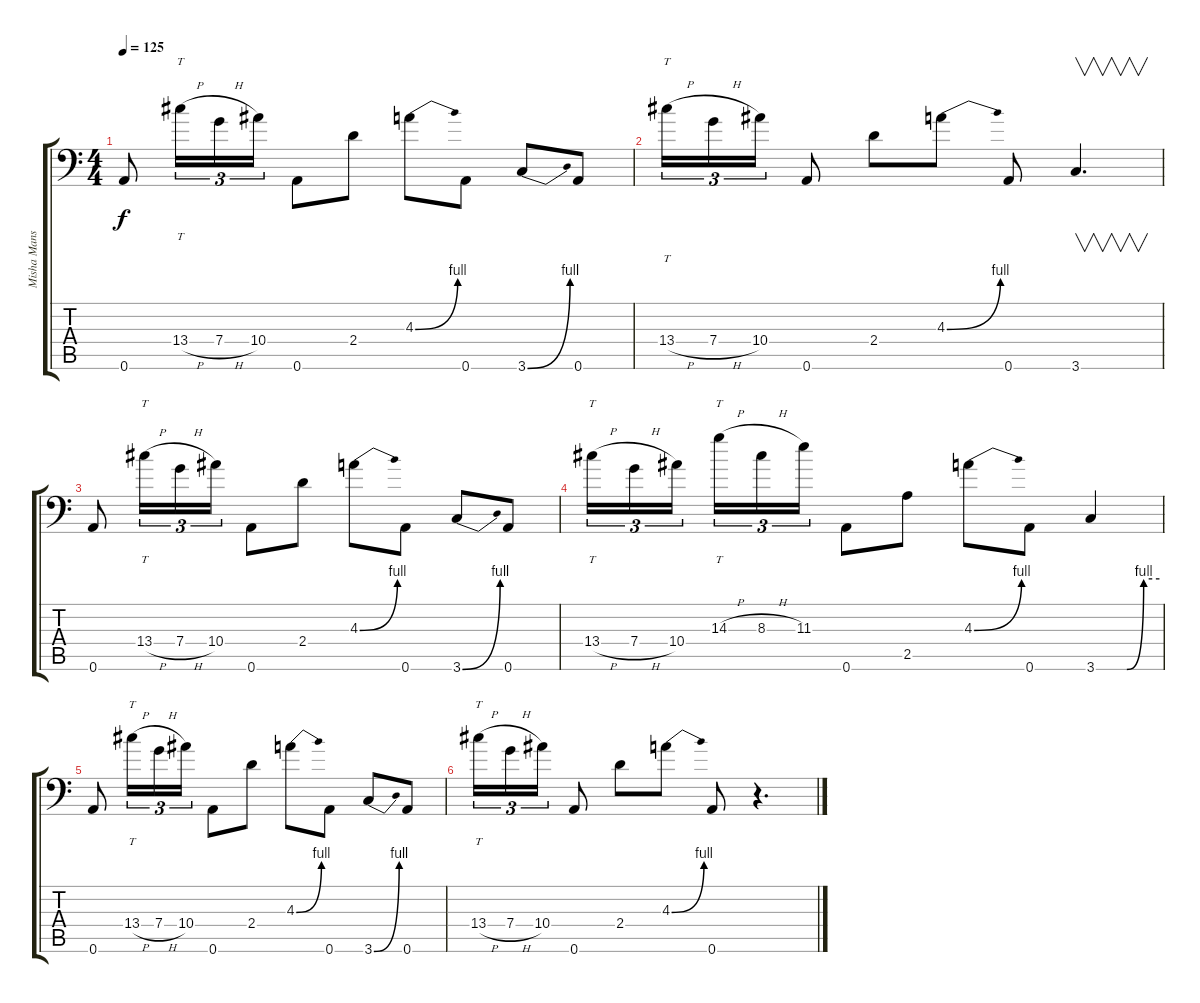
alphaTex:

\track ("Misha Mansoor" "Misha Mans") {instrument distortionguitar}
\staff {score tabs}
\tuning (D4 A3 F3 C3 G2 A1) {hide}
\ts (4 4)
\tempo 125
\clef f4
\ks c
0.6.8{dy f instrument distortionguitar} 13.4{h}.16{tt tu (3 2)} 7.4{h}.16{tu (3 2)} 10.4.16{tu (3 2)} 0.6.8 2.4.8 4.3{be (bend 0 0 60 4)}.8{instrument guitarharmonics} 0.6.8{instrument distortionguitar} 3.6{be (bend 0 0 60 4)}.8{instrument guitarharmonics} 0.6.8{instrument distortionguitar} |
13.4{h}.16{tt tu (3 2)} 7.4{h}.16{tu (3 2)} 10.4.16{tu (3 2)} 0.6.8 2.4.8 4.3{be (bend 0 0 60 4)}.8{instrument guitarharmonics} 0.6.8{instrument distortionguitar} 3.6.4{v d instrument guitarharmonics} |
0.6.8{instrument distortionguitar} 13.4{h}.16{tt tu (3 2)} 7.4{h}.16{tu (3 2)} 10.4.16{tu (3 2)} 0.6.8 2.4.8 4.3{be (bend 0 0 60 4)}.8{instrument guitarharmonics} 0.6.8{instrument distortionguitar} 3.6{be (bend 0 0 60 4)}.8{instrument guitarharmonics} 0.6.8{instrument distortionguitar} |
13.4{h}.16{tt tu (3 2)} 7.4{h}.16{tu (3 2)} 10.4.16{tu (3 2) beam splitsecondary} 14.3{h}.16{tt tu (3 2)} 8.3{h}.16{tu (3 2)} 11.3.16{tu (3 2)} 0.6.8 2.5.8 4.3{be (bend 0 0 60 4)}.8{instrument guitarharmonics} 0.6.8{instrument distortionguitar} 3.6{be (custom 0 0 15 0 29 0 45 4 60 4)}.4{instrument guitarharmonics} |
0.6.8{instrument distortionguitar} 13.4{h}.16{tt tu (3 2)} 7.4{h}.16{tu (3 2)} 10.4.16{tu (3 2)} 0.6.8 2.4.8 4.3{be (bend 0 0 60 4)}.8{instrument guitarharmonics} 0.6.8{instrument distortionguitar} 3.6{be (bend 0 0 60 4)}.8{instrument guitarharmonics} 0.6.8{instrument distortionguitar} |
13.4{h}.16{tt tu (3 2)} 7.4{h}.16{tu (3 2)} 10.4.16{tu (3 2)} 0.6.8 2.4.8 4.3{be (bend 0 0 60 4)}.8{instrument guitarharmonics} 0.6.8{instrument distortionguitar} r.4{d instrument guitarharmonics}
